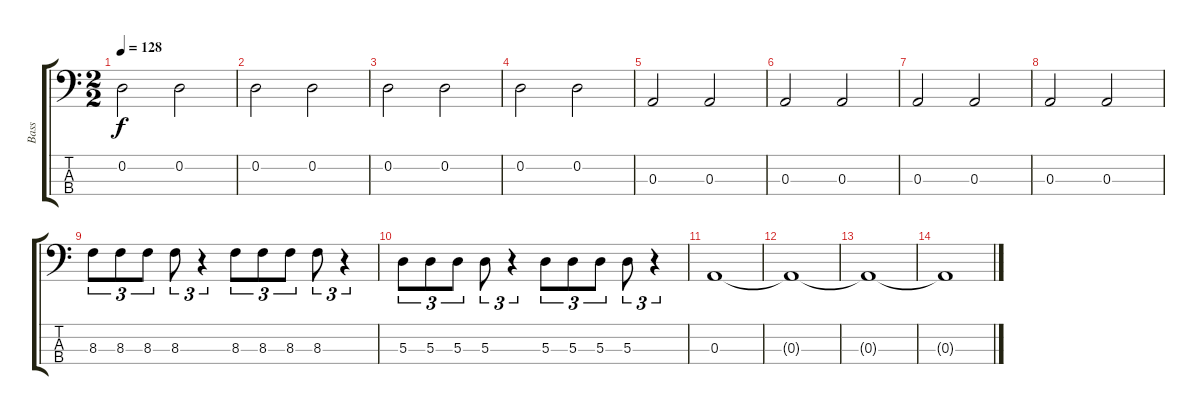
\track ("Bass" "Bass") {instrument electricbasspick}
\staff {score tabs}
\tuning (G2 D2 A1 D1) {hide}
\ts (2 2)
\tempo 128
\clef f4
\ks c
0.2.2{dy f} 0.2.2 |
0.2.2 0.2.2 |
0.2.2 0.2.2 |
0.2.2 0.2.2 |
0.3.2 0.3.2 |
0.3.2 0.3.2 |
0.3.2 0.3.2 |
0.3.2 0.3.2 |
8.3.8{tu (3 2)} 8.3.8{tu (3 2)} 8.3.8{tu (3 2)} 8.3.8{tu (3 2)} r.4{tu (3 2)} 8.3.8{tu (3 2)} 8.3.8{tu (3 2)} 8.3.8{tu (3 2)} 8.3.8{tu (3 2)} r.4{tu (3 2)} |
5.3.8{tu (3 2)} 5.3.8{tu (3 2)} 5.3.8{tu (3 2)} 5.3.8{tu (3 2)} r.4{tu (3 2)} 5.3.8{tu (3 2)} 5.3.8{tu (3 2)} 5.3.8{tu (3 2)} 5.3.8{tu (3 2)} r.4{tu (3 2)} |
0.3.1 |
0.3{t}.1 |
0.3{t}.1 |
0.3{t}.1
